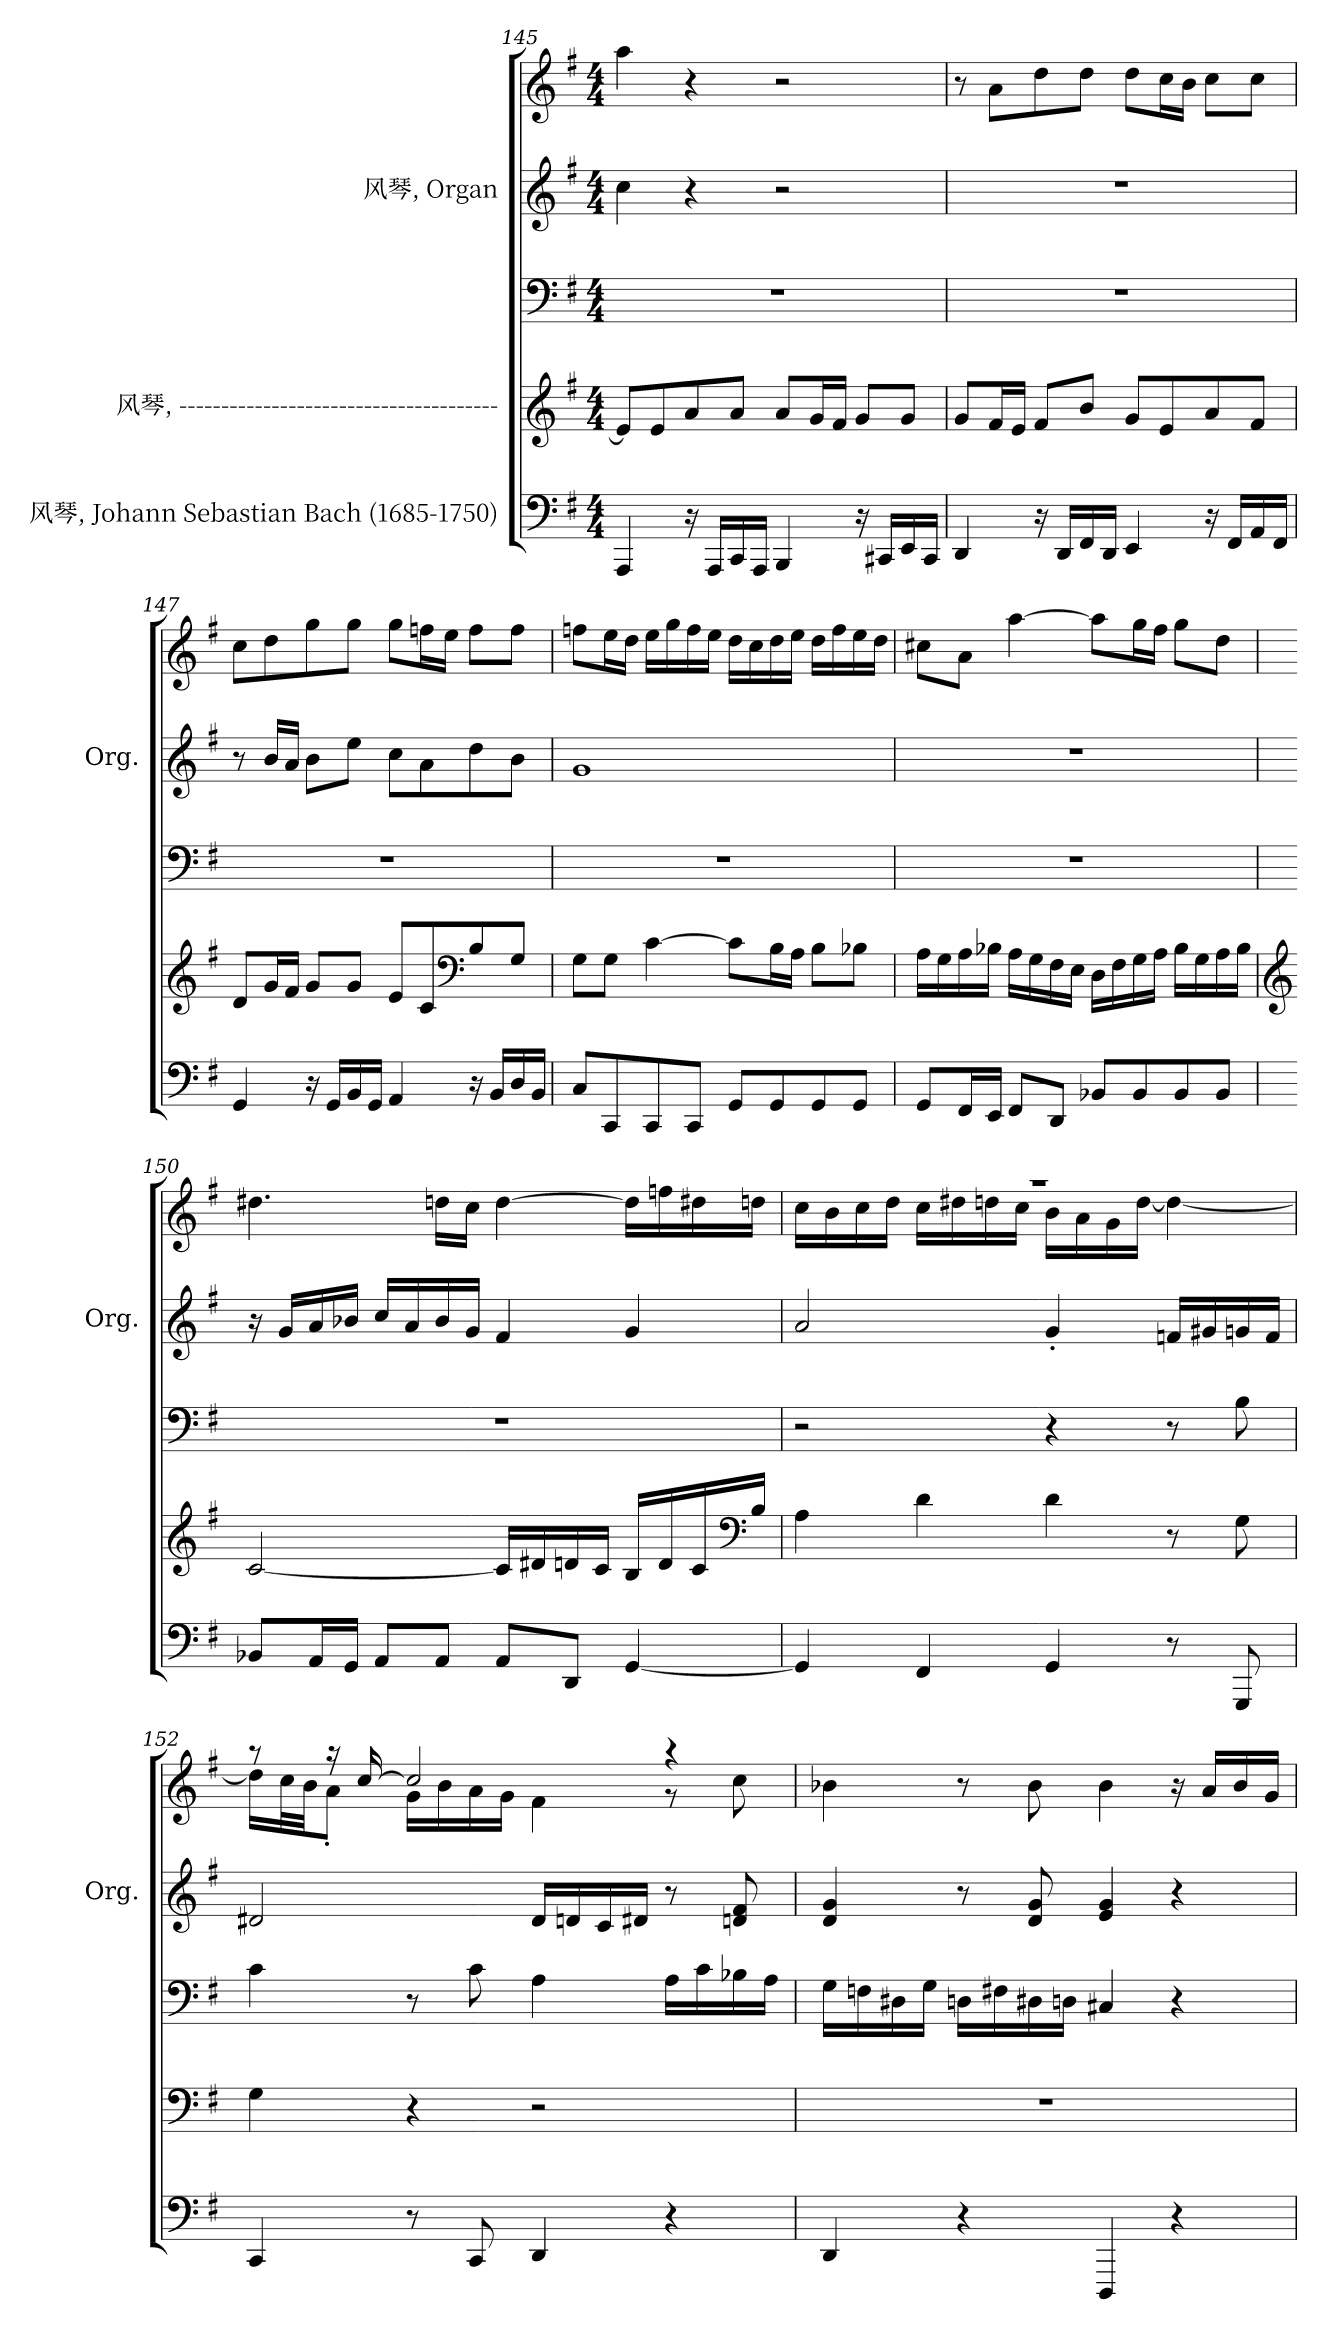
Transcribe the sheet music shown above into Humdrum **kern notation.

**kern	**kern	**kern	**kern	**kern
*part3	*part2	*part2	*part1	*part1
*staff5	*staff4	*staff3	*staff2	*staff1
*I"风琴, Johann Sebastian Bach   (1685-1750)	*I"风琴, --------------------------------------	*	*I"风琴, Organ	*
*	*	*	*I'Org.	*
!!LO:LB:g=z
*clefF4	*clefG2	*clefF4	*clefG2	*clefG2
*k[f#]	*k[f#]	*k[f#]	*k[f#]	*k[f#]
*M4/4	*M4/4	*M4/4	*M4/4	*M4/4
=145	=145	=145	=145	=145
4AAA/	8e/L]	1r	4cc\	4aa\
.	8e/	.	.	.
16r	8a/	.	4r	4r
16AAA/LL	.	.	.	.
16CC/	8a/J	.	.	.
16AAA/JJ	.	.	.	.
4BBB/	8a/L	.	2r	2r
.	16g/L	.	.	.
.	16f#/JJ	.	.	.
16r	8g/L	.	.	.
16CC#X/LL	.	.	.	.
16EE/	8g/J	.	.	.
16CC#/JJ	.	.	.	.
=146	=146	=146	=146	=146
4DD/	8g/L	1r	1r	8r
.	16f#/L	.	.	8a\L
.	16e/JJ	.	.	.
16r	8f#/L	.	.	8dd\
16DD/LL	.	.	.	.
16FF#/	8b/J	.	.	8dd\J
16DD/JJ	.	.	.	.
4EE/	8g/L	.	.	8dd\L
.	8e/	.	.	16cc\L
.	.	.	.	16b\JJ
16r	8a/	.	.	8cc\L
16FF#/LL	.	.	.	.
16AA/	8f#/J	.	.	8cc\J
16FF#/JJ	.	.	.	.
!!LO:PB:g=z
=147	=147	=147	=147	=147
4GG/	8d/L	1r	8r	8cc\L
.	16g/L	.	16b/LL	8dd\
.	16f#/JJ	.	16a/JJ	.
16r	8g/L	.	8b\L	8gg\
16GG/LL	.	.	.	.
16BB/	8g/J	.	8ee\J	8gg\J
16GG/JJ	.	.	.	.
4AA/	8e/L	.	8cc\L	8gg\L
.	8c/	.	8a\	16ffn\L
.	.	.	.	16ee\JJ
*	*clefF4	*	*	*
16r	8B/	.	8dd\	8ff\L
16BB/LL	.	.	.	.
16D/	8G/J	.	8b\J	8ff\J
16BB/JJ	.	.	.	.
=148	=148	=148	=148	=148
8C/L	8G\L	1r	1g	8ffn\L
8CC/	8G\J	.	.	16ee\L
.	.	.	.	16dd\JJ
8CC/	[4c\	.	.	16ee\LL
.	.	.	.	16gg\
8CC/J	.	.	.	16ff\
.	.	.	.	16ee\JJ
8GG/L	8c\L]	.	.	16dd\LL
.	.	.	.	16cc\
8GG/	16B\L	.	.	16dd\
.	16A\JJ	.	.	16ee\JJ
8GG/	8B\L	.	.	16dd\LL
.	.	.	.	16ff\
8GG/J	8B-X\J	.	.	16ee\
.	.	.	.	16dd\JJ
!!LO:LB:g=z
=149	=149	=149	=149	=149
8GG/L	16A\LL	1r	1r	8cc#X\L
.	16G\	.	.	.
16FF#/L	16A\	.	.	8a\J
16EE/JJ	16B-X\JJ	.	.	.
8FF#/L	16A\LL	.	.	[4aa\
.	16G\	.	.	.
8DD/J	16F#\	.	.	.
.	16E\JJ	.	.	.
8BB-X/L	16D\LL	.	.	8aa\L]
.	16F#\	.	.	.
8BB-/	16G\	.	.	16gg\L
.	16A\JJ	.	.	16ff#\JJ
8BB-/	16B-\LL	.	.	8gg\L
.	16G\	.	.	.
8BB-/J	16A\	.	.	8dd\J
.	16B-\JJ	.	.	.
=150	=150	=150	=150	=150
*	*clefG2	*	*	*
8BB-X/L	[2c/	1r	16r	4.dd#X\
.	.	.	16g/LL	.
16AA/L	.	.	16a/	.
16GG/JJ	.	.	16b-X/JJ	.
8AA/L	.	.	16cc/LL	.
.	.	.	16a/	.
8AA/J	.	.	16b-/	16ddn\LL
.	.	.	16g/JJ	16cc\JJ
8AA/L	16c/LL]	.	4f#/	[4dd\
.	16d#X/	.	.	.
8DD/J	16dn/	.	.	.
.	16c/JJ	.	.	.
[4GG/	16B/LL	.	4g/	16dd\LL]
.	16d/	.	.	16ffn\
.	16c/	.	.	16dd#X\
*	*clefF4	*	*	*
.	16B/JJ	.	.	16ddn\JJ
!!LO:PB:g=z
=151	=151	=151	=151	=151
*	*	*	*	*^
4GG/]	4A\	2r	2a/	1r	16cc\LL
.	.	.	.	.	16b\
.	.	.	.	.	16cc\
.	.	.	.	.	16dd\JJ
4FF#/	4d\	.	.	.	16cc\LL
.	.	.	.	.	16dd#X\
.	.	.	.	.	16ddn\
.	.	.	.	.	16cc\JJ
4GG/	4d\	4r	4g'/	.	16b\LL
.	.	.	.	.	16a\
.	.	.	.	.	16g\
.	.	.	.	.	[16dd\JJ
8r	8r	8r	16fn/LL	.	4dd\_
.	.	.	16g#X/	.	.
8GGG/	8G\	8B\	16gn/	.	.
.	.	.	16f/JJ	.	.
=152	=152	=152	=152	=152	=152
4CC/	4G\	4c\	2d#X/	8r	16dd\LL]
.	.	.	.	.	32cc\L
.	.	.	.	.	32b\JJ
.	.	.	.	16r	8a'\J
.	.	.	.	[16cc/	.
8r	4r	8r	.	2cc/]	16g\LL
.	.	.	.	.	16b\
8CC/	.	8c\	.	.	16a\
.	.	.	.	.	16g\JJ
4DD/	2r	4A\	16d#/LL	.	4f#\
.	.	.	16dn/	.	.
.	.	.	16c/	.	.
.	.	.	16d#X/JJ	.	.
4r	.	16A\LL	8r	4r	8r
.	.	16c\	.	.	.
.	.	16B-X\	8dn/ 8f#/	.	8cc\
.	.	16A\JJ	.	.	.
*	*	*	*	*v	*v
!!LO:LB:g=z
=153	=153	=153	=153	=153
4DD/	1r	16G\LL	4d/ 4g/	4b-X\
.	.	16Fn\	.	.
.	.	16D#X\	.	.
.	.	16G\JJ	.	.
4r	.	16Dn\LL	8r	8r
.	.	16F#X\	.	.
.	.	16D#X\	8d/ 8g/	8b-\
.	.	16Dn\JJ	.	.
4DDD/	.	4C#X/	4e/ 4g/	4b-\
4r	.	4r	4r	16r
.	.	.	.	16a/LL
.	.	.	.	16b-/
.	.	.	.	16g/JJ
=	=	=	=	=
*-	*-	*-	*-	*-
